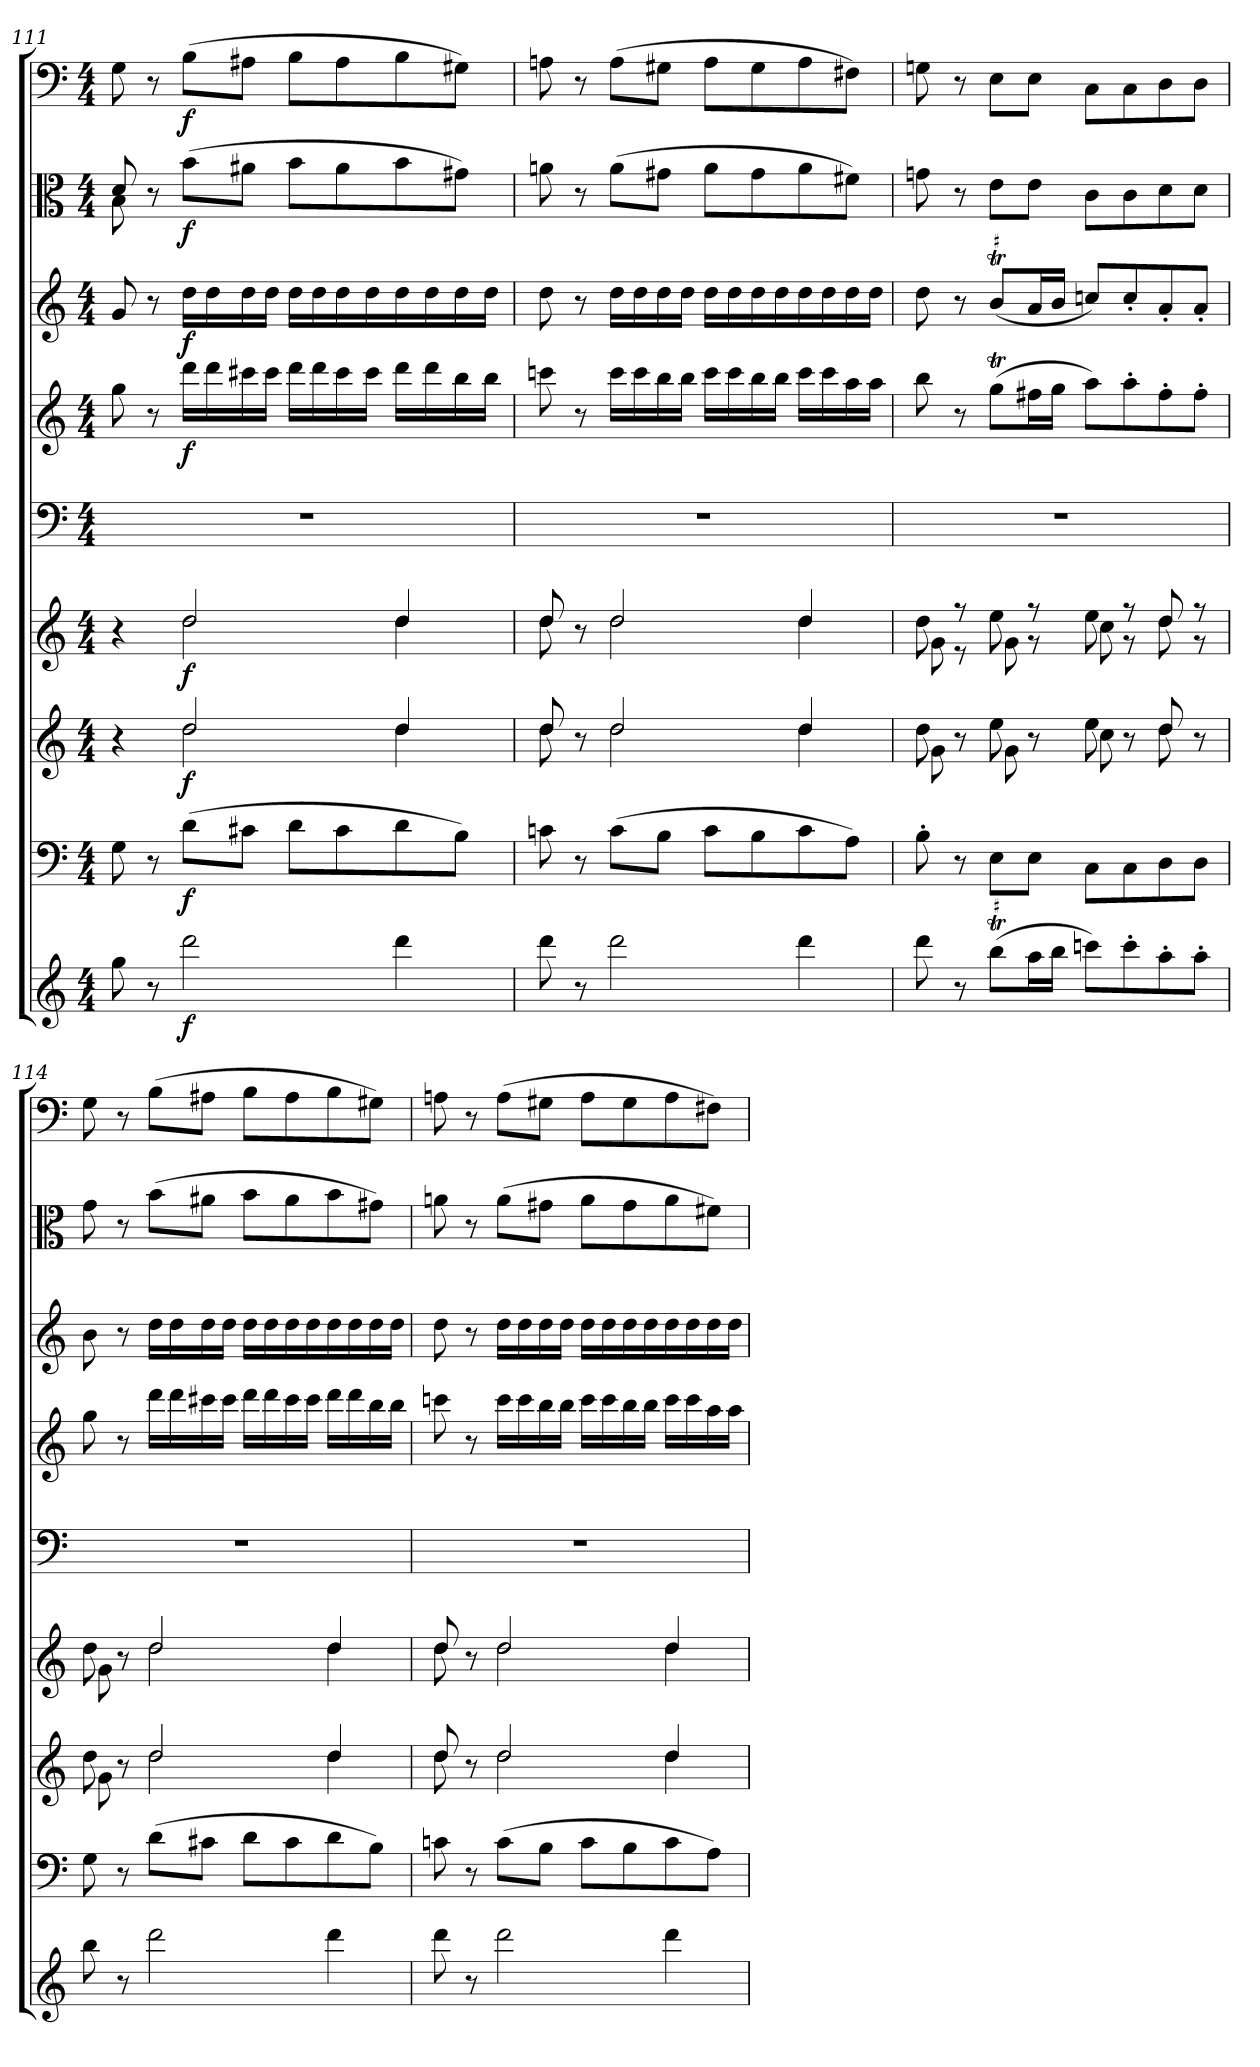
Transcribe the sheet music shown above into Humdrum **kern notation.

**kern	**dynam	**kern	**dynam	**kern	**dynam	**kern	**dynam	**kern	**kern	**dynam	**kern	**dynam	**kern	**dynam	**kern	**dynam
*part9	*part9	*part8	*part8	*part7	*part7	*part6	*part6	*part5	*part4	*part4	*part3	*part3	*part2	*part2	*part1	*part1
*staff9	*staff9	*staff8	*staff8	*staff7	*staff7	*staff6	*staff6	*staff5	*staff4	*staff4	*staff3	*staff3	*staff2	*staff2	*staff1	*staff1
*clefG2	*	*clefF4	*	*clefG2	*	*clefG2	*	*clefF4	*clefG2	*	*clefG2	*	*clefC3	*	*clefF4	*
*k[]	*	*k[]	*	*k[]	*	*k[]	*	*k[]	*k[]	*	*k[]	*	*k[]	*	*k[]	*
*C:	*	*C:	*	*C:	*	*C:	*	*C:	*C:	*	*C:	*	*C:	*	*C:	*
*M4/4	*	*M4/4	*	*M4/4	*	*M4/4	*	*M4/4	*M4/4	*	*M4/4	*	*M4/4	*	*M4/4	*
=111	=111	=111	=111	=111	=111	=111	=111	=111	=111	=111	=111	=111	=111	=111	=111	=111
*	*	*	*	*^	*	*^	*	*	*	*	*	*	*^	*	*	*
8gg\	.	8G\	.	4r	4ryy	.	4r	4ryy	.	1r	8gg\	.	8g/	.	8d"/	8B"\	.	8G"\	.
8r	.	8r	.	.	.	.	.	.	.	.	8r	.	8r	.	2ryy	8r	.	8r	.
2ddd\	f	(8d\L	f	2dd/	2dd\	f	2dd/	2dd\	f	.	16ddd\LL	f	16dd\LL	f	.	(8b\L	f	(8B\L	f
.	.	.	.	.	.	.	.	.	.	.	16ddd\	.	16dd\	.	.	.	.	.	.
.	.	8c#X\J	.	.	.	.	.	.	.	.	16ccc#X\	.	16dd\	.	.	8a#X\J	.	8A#X\J	.
.	.	.	.	.	.	.	.	.	.	.	16ccc#\JJ	.	16dd\JJ	.	.	.	.	.	.
.	.	8d\L	.	.	.	.	.	.	.	.	16ddd\LL	.	16dd\LL	.	.	8b\L	.	8B\L	.
.	.	.	.	.	.	.	.	.	.	.	16ddd\	.	16dd\	.	.	.	.	.	.
.	.	8c#\	.	.	.	.	.	.	.	.	16ccc#\	.	16dd\	.	32ryy	8a#\	.	8A#\	.
.	.	.	.	.	.	.	.	.	.	.	.	.	.	.	32ryy	.	.	.	.
.	.	.	.	.	.	.	.	.	.	.	16ccc#\JJ	.	16dd\	.	32ryy	.	.	.	.
.	.	.	.	.	.	.	.	.	.	.	.	.	.	.	32ryy	.	.	.	.
4ddd\	.	8d\	.	4dd/	4dd\	.	4dd/	4dd\	.	.	16ddd\LL	.	16dd\	.	32ryy	8b\	.	8B\	.
.	.	.	.	.	.	.	.	.	.	.	.	.	.	.	32ryy	.	.	.	.
.	.	.	.	.	.	.	.	.	.	.	16ddd\	.	16dd\	.	32ryy	.	.	.	.
.	.	.	.	.	.	.	.	.	.	.	.	.	.	.	32ryy	.	.	.	.
.	.	8B\J)	.	.	.	.	.	.	.	.	16bb\	.	16dd\	.	32ryy	8g#X\J)	.	8G#X\J)	.
.	.	.	.	.	.	.	.	.	.	.	.	.	.	.	32ryy	.	.	.	.
.	.	.	.	.	.	.	.	.	.	.	16bb\JJ	.	16dd\JJ	.	32ryy	.	.	.	.
.	.	.	.	.	.	.	.	.	.	.	.	.	.	.	32ryy	.	.	.	.
*	*	*	*	*	*	*	*	*	*	*	*	*	*	*	*v	*v	*	*	*
=112	=112	=112	=112	=112	=112	=112	=112	=112	=112	=112	=112	=112	=112	=112	=112	=112	=112	=112
8ddd\	.	8cn\	.	8dd/	8dd\	.	8dd/	8dd\	.	1r	8cccn\	.	8dd\	.	8an\	.	8An\	.
8r	.	8r	.	8r	8ryy	.	8r	8ryy	.	.	8r	.	8r	.	8r	.	8r	.
2ddd\	.	(8c\L	.	2dd/	2dd\	.	2dd/	2dd\	.	.	16ccc\LL	.	16dd\LL	.	(8a\L	.	(8A\L	.
.	.	.	.	.	.	.	.	.	.	.	16ccc\	.	16dd\	.	.	.	.	.
.	.	8B\J	.	.	.	.	.	.	.	.	16bb\	.	16dd\	.	8g#X\J	.	8G#X\J	.
.	.	.	.	.	.	.	.	.	.	.	16bb\JJ	.	16dd\JJ	.	.	.	.	.
.	.	8c\L	.	.	.	.	.	.	.	.	16ccc\LL	.	16dd\LL	.	8a\L	.	8A\L	.
.	.	.	.	.	.	.	.	.	.	.	16ccc\	.	16dd\	.	.	.	.	.
.	.	8B\	.	.	.	.	.	.	.	.	16bb\	.	16dd\	.	8g#\	.	8G#\	.
.	.	.	.	.	.	.	.	.	.	.	16bb\JJ	.	16dd\	.	.	.	.	.
4ddd\	.	8c\	.	4dd/	4dd\	.	4dd/	4dd\	.	.	16ccc\LL	.	16dd\	.	8a\	.	8A\	.
.	.	.	.	.	.	.	.	.	.	.	16ccc\	.	16dd\	.	.	.	.	.
.	.	8A\J)	.	.	.	.	.	.	.	.	16aa\	.	16dd\	.	8f#X\J)	.	8F#X\J)	.
.	.	.	.	.	.	.	.	.	.	.	16aa\JJ	.	16dd\JJ	.	.	.	.	.
=113	=113	=113	=113	=113	=113	=113	=113	=113	=113	=113	=113	=113	=113	=113	=113	=113	=113	=113
8ddd\	.	8B'\	.	8dd\	8g\	.	8dd\	8g\	.	1r	8bb\	.	8dd\	.	8gn\	.	8Gn\	.
8r	.	8r	.	8r	8ryy	.	8r	8r	.	.	8r	.	8r	.	8r	.	8r	.
!LO:TR:acc=#	!	!	!	!	!	!	!	!	!	!	!	!	!LO:TR:acc=#	!	!	!	!	!
(8bbT\L	.	8E\L	.	8ee\	8g\	.	8ee\	8g\	.	.	(8ggT\L	.	(8bT/L	.	8e\L	.	8E\L	.
16aa\L	.	8E\J	.	8r	8ryy	.	8r	8r	.	.	16ff#X\L	.	16a/L	.	8e\J	.	8E\J	.
16bb\JJ	.	.	.	.	.	.	.	.	.	.	16gg\JJ	.	16b/JJ	.	.	.	.	.
8cccn\L)	.	8C\L	.	8ee\	8cc\	.	8ee\	8cc\	.	.	8aa\L)	.	8ccn/L)	.	8c\L	.	8C\L	.
8ccc'\	.	8C\	.	8r	8ryy	.	8r	8r	.	.	8aa'\	.	8cc'/	.	8c\	.	8C\	.
8aa'\	.	8D\	.	8dd/	8dd\	.	8dd/	8dd\	.	.	8ff#'\	.	8a'/	.	8d\	.	8D\	.
8aa'\J	.	8D\J	.	8r	8ryy	.	8r	8r	.	.	8ff#'\J	.	8a'/J	.	8d\J	.	8D\J	.
=114	=114	=114	=114	=114	=114	=114	=114	=114	=114	=114	=114	=114	=114	=114	=114	=114	=114	=114
8bb\	.	8G\	.	8dd\	8g\	.	8dd\	8g\	.	1r	8gg\	.	8b\	.	8g\	.	8G\	.
8r	.	8r	.	8r	8ryy	.	8r	8ryy	.	.	8r	.	8r	.	8r	.	8r	.
2ddd\	.	(8d\L	.	2dd/	2dd\	.	2dd/	2dd\	.	.	16ddd\LL	.	16dd\LL	.	(8b\L	.	(8B\L	.
.	.	.	.	.	.	.	.	.	.	.	16ddd\	.	16dd\	.	.	.	.	.
.	.	8c#X\J	.	.	.	.	.	.	.	.	16ccc#X\	.	16dd\	.	8a#X\J	.	8A#X\J	.
.	.	.	.	.	.	.	.	.	.	.	16ccc#\JJ	.	16dd\JJ	.	.	.	.	.
.	.	8d\L	.	.	.	.	.	.	.	.	16ddd\LL	.	16dd\LL	.	8b\L	.	8B\L	.
.	.	.	.	.	.	.	.	.	.	.	16ddd\	.	16dd\	.	.	.	.	.
.	.	8c#\	.	.	.	.	.	.	.	.	16ccc#\	.	16dd\	.	8a#\	.	8A#\	.
.	.	.	.	.	.	.	.	.	.	.	16ccc#\JJ	.	16dd\	.	.	.	.	.
4ddd\	.	8d\	.	4dd/	4dd\	.	4dd/	4dd\	.	.	16ddd\LL	.	16dd\	.	8b\	.	8B\	.
.	.	.	.	.	.	.	.	.	.	.	16ddd\	.	16dd\	.	.	.	.	.
.	.	8B\J)	.	.	.	.	.	.	.	.	16bb\	.	16dd\	.	8g#X\J)	.	8G#X\J)	.
.	.	.	.	.	.	.	.	.	.	.	16bb\JJ	.	16dd\JJ	.	.	.	.	.
=115	=115	=115	=115	=115	=115	=115	=115	=115	=115	=115	=115	=115	=115	=115	=115	=115	=115	=115
8ddd\	.	8cn\	.	8dd/	8dd\	.	8dd/	8dd\	.	1r	8cccn\	.	8dd\	.	8an\	.	8An\	.
8r	.	8r	.	8r	8ryy	.	8r	8ryy	.	.	8r	.	8r	.	8r	.	8r	.
2ddd\	.	(8c\L	.	2dd/	2dd\	.	2dd/	2dd\	.	.	16ccc\LL	.	16dd\LL	.	(8a\L	.	(8A\L	.
.	.	.	.	.	.	.	.	.	.	.	16ccc\	.	16dd\	.	.	.	.	.
.	.	8B\J	.	.	.	.	.	.	.	.	16bb\	.	16dd\	.	8g#X\J	.	8G#X\J	.
.	.	.	.	.	.	.	.	.	.	.	16bb\JJ	.	16dd\JJ	.	.	.	.	.
.	.	8c\L	.	.	.	.	.	.	.	.	16ccc\LL	.	16dd\LL	.	8a\L	.	8A\L	.
.	.	.	.	.	.	.	.	.	.	.	16ccc\	.	16dd\	.	.	.	.	.
.	.	8B\	.	.	.	.	.	.	.	.	16bb\	.	16dd\	.	8g#\	.	8G#\	.
.	.	.	.	.	.	.	.	.	.	.	16bb\JJ	.	16dd\	.	.	.	.	.
4ddd\	.	8c\	.	4dd/	4dd\	.	4dd/	4dd\	.	.	16ccc\LL	.	16dd\	.	8a\	.	8A\	.
.	.	.	.	.	.	.	.	.	.	.	16ccc\	.	16dd\	.	.	.	.	.
.	.	8A\J)	.	.	.	.	.	.	.	.	16aa\	.	16dd\	.	8f#X\J)	.	8F#X\J)	.
.	.	.	.	.	.	.	.	.	.	.	16aa\JJ	.	16dd\JJ	.	.	.	.	.
*	*	*	*	*v	*v	*	*	*	*	*	*	*	*	*	*	*	*	*
*	*	*	*	*	*	*v	*v	*	*	*	*	*	*	*	*	*	*
=	=	=	=	=	=	=	=	=	=	=	=	=	=	=	=	=
*-	*-	*-	*-	*-	*-	*-	*-	*-	*-	*-	*-	*-	*-	*-	*-	*-
